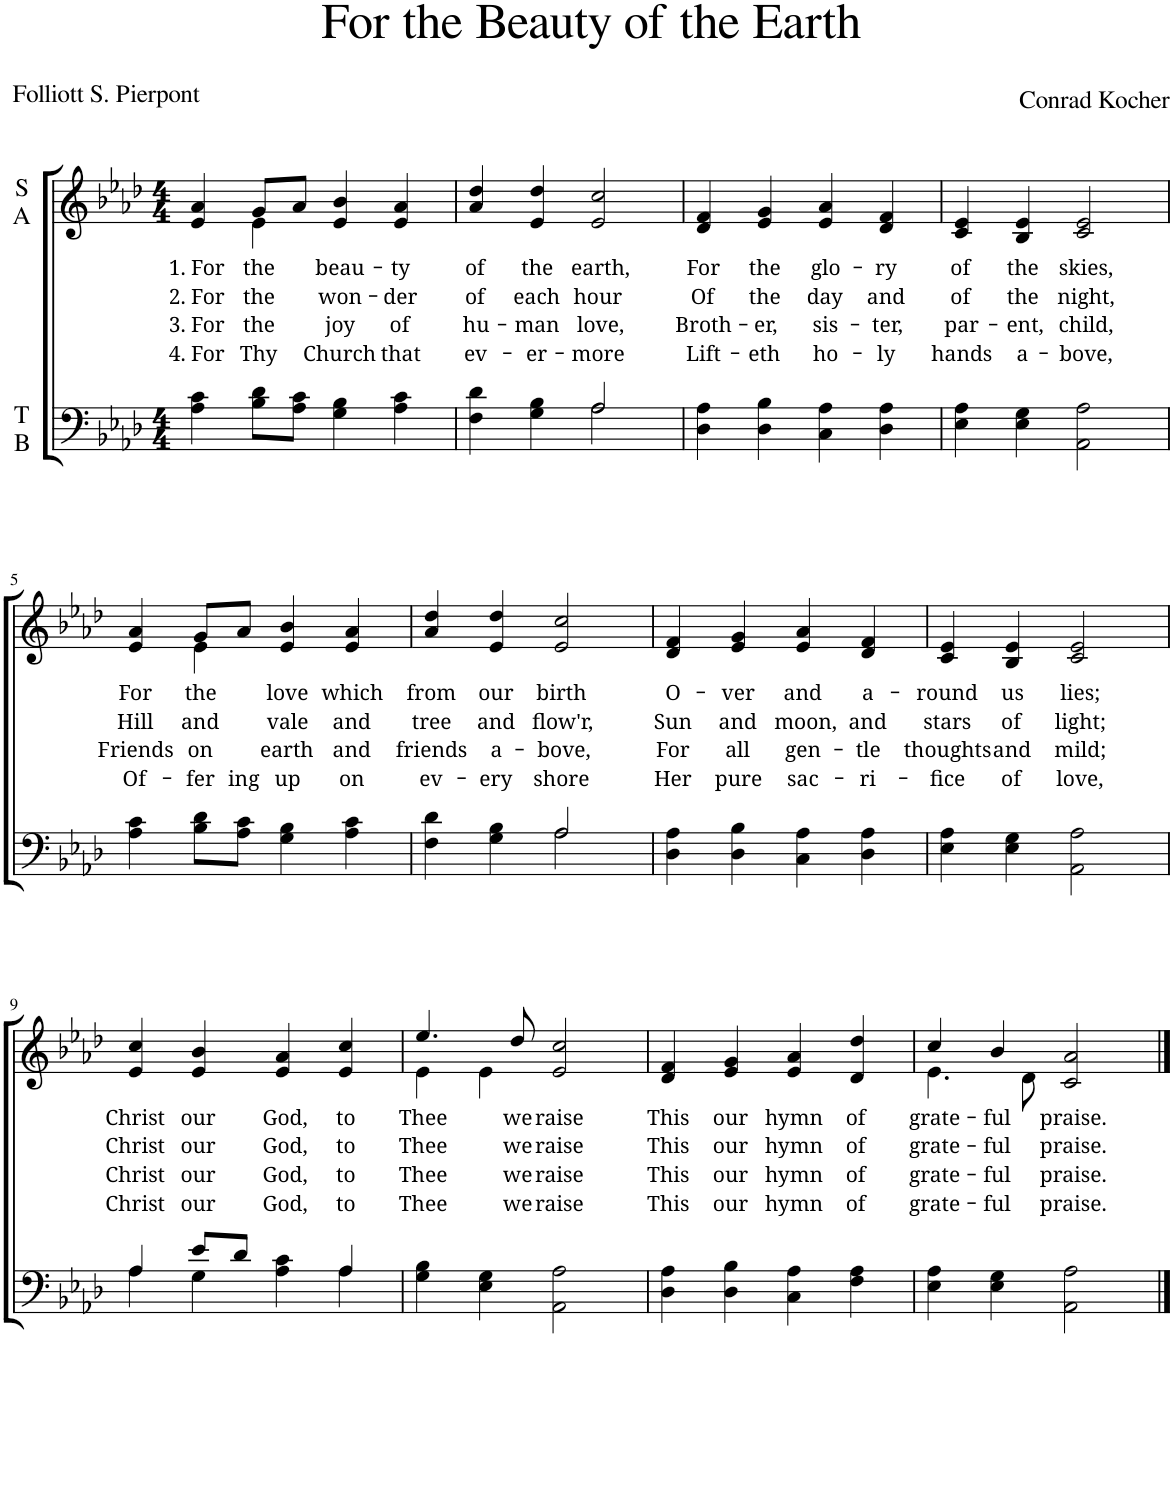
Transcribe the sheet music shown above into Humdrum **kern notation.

**kern	**kern	**text	**text	**text	**text
*part2	*part1	*part1	*part1	*part1	*part1
*staff2	*staff1	*staff1	*staff1	*staff1	*staff1
*I"T B	*I"S A	*	*	*	*
*clefF4	*clefG2	*	*	*	*
*k[b-e-a-d-]	*k[b-e-a-d-]	*	*	*	*
*M4/4	*M4/4	*	*	*	*
=1	=1	=1	=1	=1	=1
!	!	!LO:LY:b	!LO:LY:b	!LO:LY:b	!LO:LY:b
*	*^	*	*	*	*
4A-\ 4c\	4e-/ 4a-/	4ryy	1. For	2. For	3. For	4. For
!	!	!	!LO:LY:b	!LO:LY:b	!LO:LY:b	!LO:LY:b
8B-\ 8d-\L	8g/L	4e-\	the	the	the	Thy
8A-\ 8c\J	8a-/J	.	.	.	.	.
!	!	!	!LO:LY:b	!LO:LY:b	!LO:LY:b	!LO:LY:b
4G\ 4B-\	4e-/ 4b-/	2ryy	beau-	won-	joy	Church
!	!	!	!LO:LY:b	!LO:LY:b	!LO:LY:b	!LO:LY:b
4A-\ 4c\	4e-/ 4a-/	.	-ty	-der	of	that
*	*v	*v	*	*	*	*
=2	=2	=2	=2	=2	=2
*^	*	*	*	*	*
!	!	!	!LO:LY:b	!LO:LY:b	!LO:LY:b	!LO:LY:b
4F\ 4d-\	2ryy	4a-/ 4dd-/	of	of	hu-	ev-
!	!	!	!LO:LY:b	!LO:LY:b	!LO:LY:b	!LO:LY:b
4G\ 4B-\	.	4e-/ 4dd-/	the	each	-man	-er-
!	!	!	!LO:LY:b	!LO:LY:b	!LO:LY:b	!LO:LY:b
2A-\	2A-/	2e-/ 2cc/	earth,	hour	love,	-more
=3	=3	=3	=3	=3	=3	=3
!	!	!	!LO:LY:b	!LO:LY:b	!LO:LY:b	!LO:LY:b
*v	*v	*	*	*	*	*
4D-\ 4A-\	4d-/ 4f/	For	Of	Broth-	Lift-
!	!	!LO:LY:b	!LO:LY:b	!LO:LY:b	!LO:LY:b
4D-\ 4B-\	4e-/ 4g/	the	the	-er,	-eth
!	!	!LO:LY:b	!LO:LY:b	!LO:LY:b	!LO:LY:b
4C\ 4A-\	4e-/ 4a-/	glo-	day	sis-	ho-
!	!	!LO:LY:b	!LO:LY:b	!LO:LY:b	!LO:LY:b
4D-\ 4A-\	4d-/ 4f/	-ry	and	-ter,	-ly
=4	=4	=4	=4	=4	=4
!	!	!LO:LY:b	!LO:LY:b	!LO:LY:b	!LO:LY:b
4E-\ 4A-\	4c/ 4e-/	of	of	par-	hands
!	!	!LO:LY:b	!LO:LY:b	!LO:LY:b	!LO:LY:b
4E-\ 4G\	4B-/ 4e-/	the	the	-ent,	a-
!	!	!LO:LY:b	!LO:LY:b	!LO:LY:b	!LO:LY:b
2AA-\ 2A-\	2c/ 2e-/	skies,	night,	child,	-bove,
!!LO:LB:g=z
=5	=5	=5	=5	=5	=5
!	!	!LO:LY:b	!LO:LY:b	!LO:LY:b	!LO:LY:b
*	*^	*	*	*	*
4A-\ 4c\	4e-/ 4a-/	4ryy	For	Hill	Friends	Of-
!	!	!	!LO:LY:b	!LO:LY:b	!LO:LY:b	!LO:LY:b
8B-\ 8d-\L	8g/L	4e-\	the	and	on	-fer
!	!	!	!	!	!	!LO:LY:b
8A-\ 8c\J	8a-/J	.	.	.	.	ing
!	!	!	!LO:LY:b	!LO:LY:b	!LO:LY:b	!LO:LY:b
4G\ 4B-\	4e-/ 4b-/	2ryy	love	vale	earth	up
!	!	!	!LO:LY:b	!LO:LY:b	!LO:LY:b	!LO:LY:b
4A-\ 4c\	4e-/ 4a-/	.	which	and	and	on
*	*v	*v	*	*	*	*
=6	=6	=6	=6	=6	=6
*^	*	*	*	*	*
!	!	!	!LO:LY:b	!LO:LY:b	!LO:LY:b	!LO:LY:b
4F\ 4d-\	2ryy	4a-/ 4dd-/	from	tree	friends	ev-
!	!	!	!LO:LY:b	!LO:LY:b	!LO:LY:b	!LO:LY:b
4G\ 4B-\	.	4e-/ 4dd-/	our	and	a-	-ery
!	!	!	!LO:LY:b	!LO:LY:b	!LO:LY:b	!LO:LY:b
2A-\	2A-/	2e-/ 2cc/	birth	flow'r,	-bove,	shore
=7	=7	=7	=7	=7	=7	=7
!	!	!	!LO:LY:b	!LO:LY:b	!LO:LY:b	!LO:LY:b
*v	*v	*	*	*	*	*
4D-\ 4A-\	4d-/ 4f/	O-	Sun	For	Her
!	!	!LO:LY:b	!LO:LY:b	!LO:LY:b	!LO:LY:b
4D-\ 4B-\	4e-/ 4g/	-ver	and	all	pure
!	!	!LO:LY:b	!LO:LY:b	!LO:LY:b	!LO:LY:b
4C\ 4A-\	4e-/ 4a-/	and	moon,	gen-	sac-
!	!	!LO:LY:b	!LO:LY:b	!LO:LY:b	!LO:LY:b
4D-\ 4A-\	4d-/ 4f/	a-	and	-tle	-ri-
=8	=8	=8	=8	=8	=8
!	!	!LO:LY:b	!LO:LY:b	!LO:LY:b	!LO:LY:b
4E-\ 4A-\	4c/ 4e-/	-round	stars	thoughts	-fice
!	!	!LO:LY:b	!LO:LY:b	!LO:LY:b	!LO:LY:b
4E-\ 4G\	4B-/ 4e-/	us	of	and	of
!	!	!LO:LY:b	!LO:LY:b	!LO:LY:b	!LO:LY:b
2AA-\ 2A-\	2c/ 2e-/	lies;	light;	mild;	love,
!!LO:LB:g=z
=9	=9	=9	=9	=9	=9
*^	*	*	*	*	*
!	!	!	!LO:LY:b	!LO:LY:b	!LO:LY:b	!LO:LY:b
4A-/	4A-\	4e-/ 4cc/	Christ	Christ	Christ	Christ
!	!	!	!LO:LY:b	!LO:LY:b	!LO:LY:b	!LO:LY:b
8e-/L	4G\	4e-/ 4b-/	our	our	our	our
8d-/J	.	.	.	.	.	.
!	!	!	!LO:LY:b	!LO:LY:b	!LO:LY:b	!LO:LY:b
4A-\ 4c\	4ryy	4e-/ 4a-/	God,	God,	God,	God,
!	!	!	!LO:LY:b	!LO:LY:b	!LO:LY:b	!LO:LY:b
4A-/	4A-\	4e-/ 4cc/	to	to	to	to
=10	=10	=10	=10	=10	=10	=10
!	!	!	!LO:LY:b	!LO:LY:b	!LO:LY:b	!LO:LY:b
*v	*v	*^	*	*	*	*
4G\ 4B-\	4.ee-/	4e-\	Thee	Thee	Thee	Thee
4E-\ 4G\	.	4e-\	.	.	.	.
!	!	!	!LO:LY:b	!LO:LY:b	!LO:LY:b	!LO:LY:b
.	8dd-/	.	we	we	we	we
!	!	!	!LO:LY:b	!LO:LY:b	!LO:LY:b	!LO:LY:b
2AA-\ 2A-\	2e-/ 2cc/	2ryy	raise	raise	raise	raise
=11	=11	=11	=11	=11	=11	=11
!	!	!	!LO:LY:b	!LO:LY:b	!LO:LY:b	!LO:LY:b
*	*v	*v	*	*	*	*
4D-\ 4A-\	4d-/ 4f/	This	This	This	This
!	!	!LO:LY:b	!LO:LY:b	!LO:LY:b	!LO:LY:b
4D-\ 4B-\	4e-/ 4g/	our	our	our	our
!	!	!LO:LY:b	!LO:LY:b	!LO:LY:b	!LO:LY:b
4C\ 4A-\	4e-/ 4a-/	hymn	hymn	hymn	hymn
!	!	!LO:LY:b	!LO:LY:b	!LO:LY:b	!LO:LY:b
4F\ 4A-\	4d-/ 4dd-/	of	of	of	of
=12	=12	=12	=12	=12	=12
!	!	!LO:LY:b	!LO:LY:b	!LO:LY:b	!LO:LY:b
*	*^	*	*	*	*
4E-\ 4A-\	4cc/	4.e-\	grate-	grate-	grate-	grate-
!	!	!	!LO:LY:b	!LO:LY:b	!LO:LY:b	!LO:LY:b
4E-\ 4G\	4b-/	.	-ful	-ful	-ful	-ful
.	.	8d-\	.	.	.	.
!	!	!	!LO:LY:b	!LO:LY:b	!LO:LY:b	!LO:LY:b
2AA-\ 2A-\	2c/ 2a-/	2ryy	praise.	praise.	praise.	praise.
*	*v	*v	*	*	*	*
==	==	==	==	==	==
*-	*-	*-	*-	*-	*-
